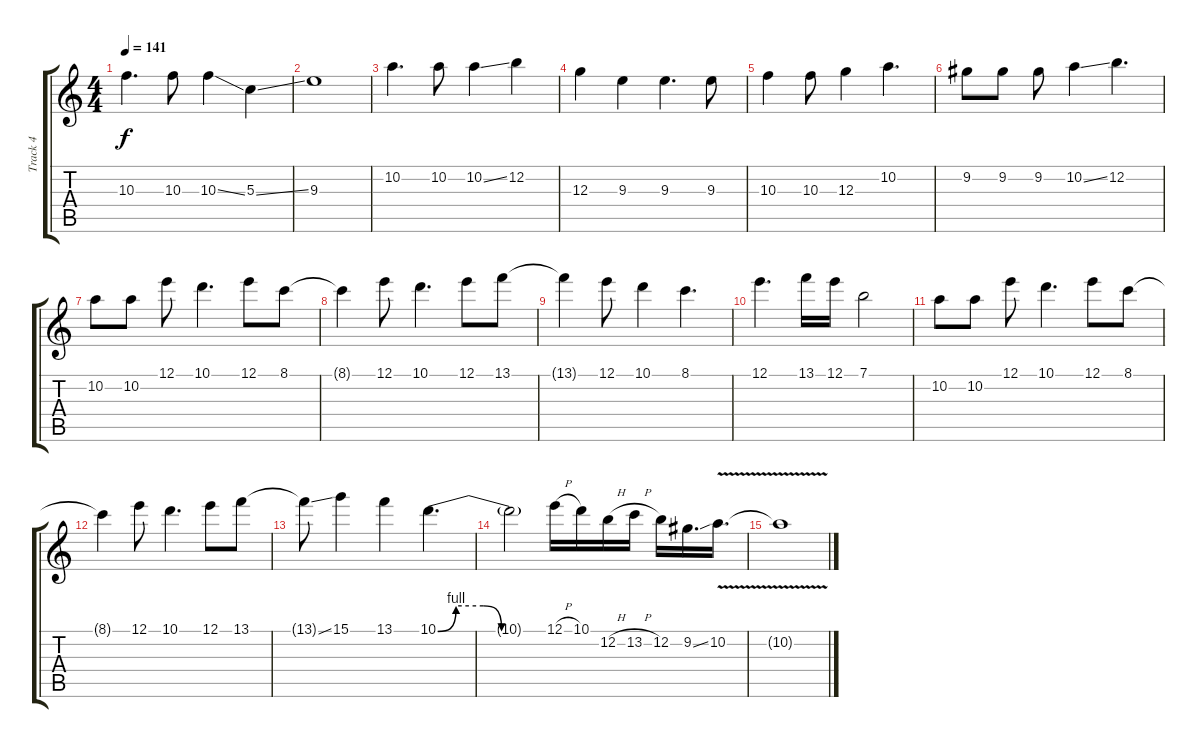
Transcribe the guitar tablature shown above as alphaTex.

\track ("Track 4" "Track 4") {instrument distortionguitar}
\staff {score tabs}
\tuning (E4 B3 G3 D3 A2 D2) {hide}
\ts (4 4)
\tempo 141
\clef g2
\ks c
10.3.4{d dy f} 10.3.8 10.3{ss}.4 5.3{ss}.4 |
9.3.1 |
10.2.4{d} 10.2.8 10.2{ss}.4 12.2.4 |
12.3.4 9.3.4 9.3.4{d} 9.3.8 |
10.3.4 10.3.8 12.3.4 10.2.4{d} |
9.2.8 9.2.8 9.2.8 10.2{ss}.4 12.2.4{d} |
10.2.8 10.2.8 12.1.8 10.1.4{d} 12.1.8 8.1.8 |
8.1{t}.4 12.1.8 10.1.4{d} 12.1.8 13.1.8 |
13.1{t}.4 12.1.8 10.1.4 8.1.4{d} |
12.1.4{d} 13.1.16 12.1.16 7.1.2 |
10.2.8 10.2.8 12.1.8 10.1.4{d} 12.1.8 8.1.8 |
8.1{t}.4 12.1.8 10.1.4{d} 12.1.8 13.1.8 |
13.1{ss t}.8 15.1.4 13.1.4 10.1{be (custom 0 0 10 4 25 4 35 0 60 0)}.4{d} |
10.1{t}.2 12.1{h}.16 10.1.16 12.2{h}.16 13.2{h}.16 12.2.16 9.2{ss}.16{d} 10.2{v}.16{d} |
10.2{v t}.1
